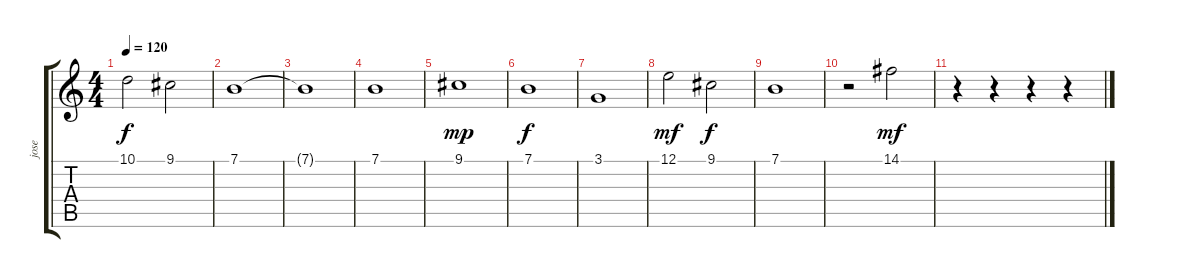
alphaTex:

\track ("jose" "jose") {instrument choiraahs}
\staff {score tabs}
\tuning (E4 B3 G3 D3 A2 E2) {hide}
\ts (4 4)
\tempo 120
\clef g2
\ks c
10.1{t}.2{dy f} 9.1.2 |
7.1.1 |
7.1{t}.1 |
7.1.1 |
9.1.1{dy mp} |
7.1.1{dy f} |
3.1.1 |
12.1.2{dy mf} 9.1.2{dy f} |
7.1.1 |
r.2 14.1.2{dy mf} |
r.4{volume 7} r.4{volume 5} r.4{volume 3} r.4{volume 1}
